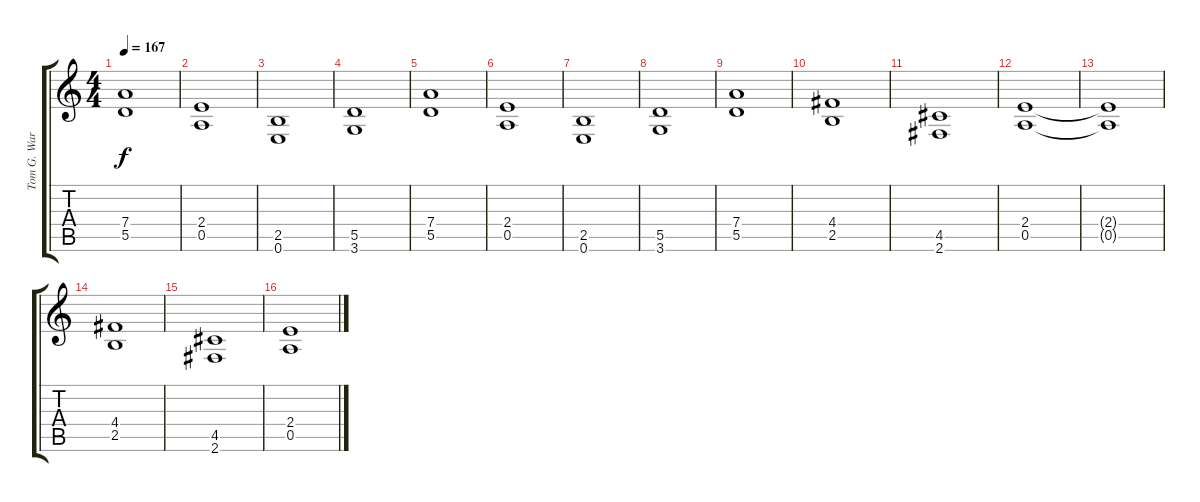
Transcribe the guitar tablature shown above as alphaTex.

\track ("Tom G. Warrior (Rhythm)" "Tom G. War") {instrument overdrivenguitar}
\staff {score tabs}
\tuning (E4 B3 G3 D3 A2 E2) {hide}
\ts (4 4)
\tempo 167
\clef g2
\ks c
(7.4 5.5).1{dy f} |
(2.4 0.5).1 |
(2.5 0.6).1 |
(5.5 3.6).1 |
(7.4 5.5).1 |
(2.4 0.5).1 |
(2.5 0.6).1 |
(5.5 3.6).1 |
(7.4 5.5).1 |
(4.4 2.5).1 |
(4.5 2.6).1 |
(2.4 0.5).1 |
(2.4{t} 0.5{t}).1 |
(4.4 2.5).1 |
(4.5 2.6).1 |
(2.4 0.5).1
